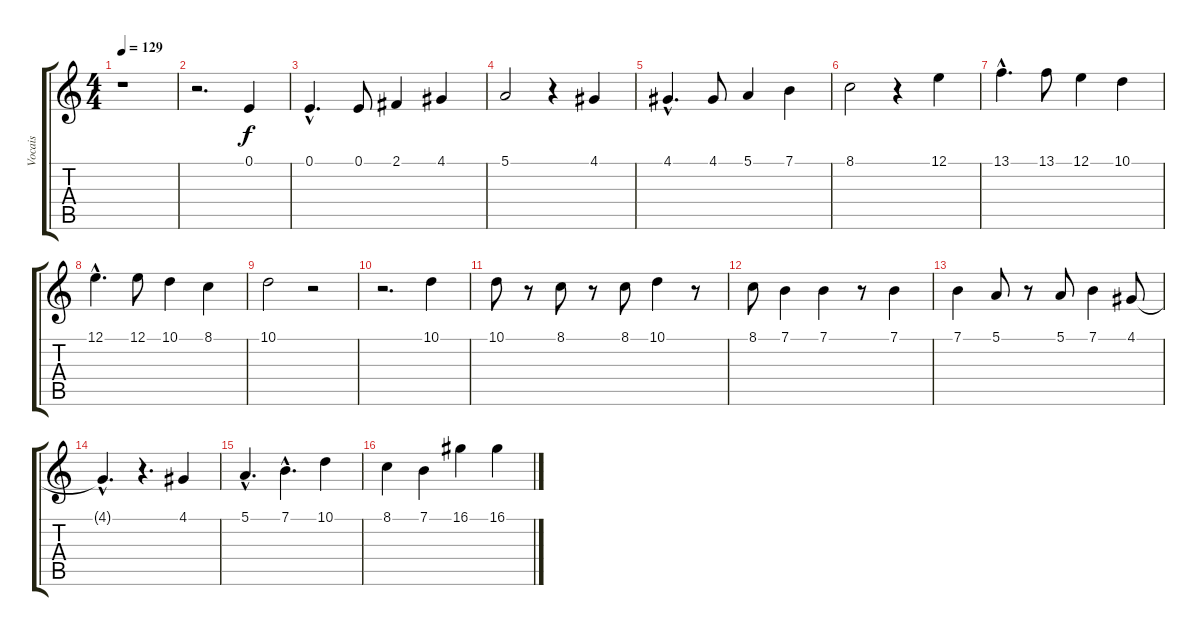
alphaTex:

\track ("Vocais" "Vocais") {instrument clarinet}
\staff {score tabs}
\tuning (E4 B3 G3 D3 A2 E2) {hide}
\ts (4 4)
\tempo 129
\clef g2
\ks c
r.1{dy f} |
r.2{d} 0.1.4 |
0.1{hac}.4{d} 0.1.8 2.1.4 4.1.4 |
5.1.2 r.4 4.1.4 |
4.1{hac}.4{d} 4.1.8 5.1.4 7.1.4 |
8.1.2 r.4 12.1.4 |
13.1{hac}.4{d} 13.1.8 12.1.4 10.1.4 |
12.1{hac}.4{d} 12.1.8 10.1.4 8.1.4 |
10.1.2 r.2 |
r.2{d} 10.1.4 |
10.1.8 r.8 8.1.8 r.8 8.1.8 10.1.4 r.8 |
8.1.8 7.1.4 7.1.4 r.8 7.1.4 |
7.1.4 5.1.8 r.8 5.1.8 7.1.4 4.1.8 |
4.1{hac t}.4{d} r.4{d} 4.1.4 |
5.1{hac}.4{d} 7.1{hac}.4{d} 10.1.4 |
8.1.4 7.1.4 16.1.4 16.1.4
